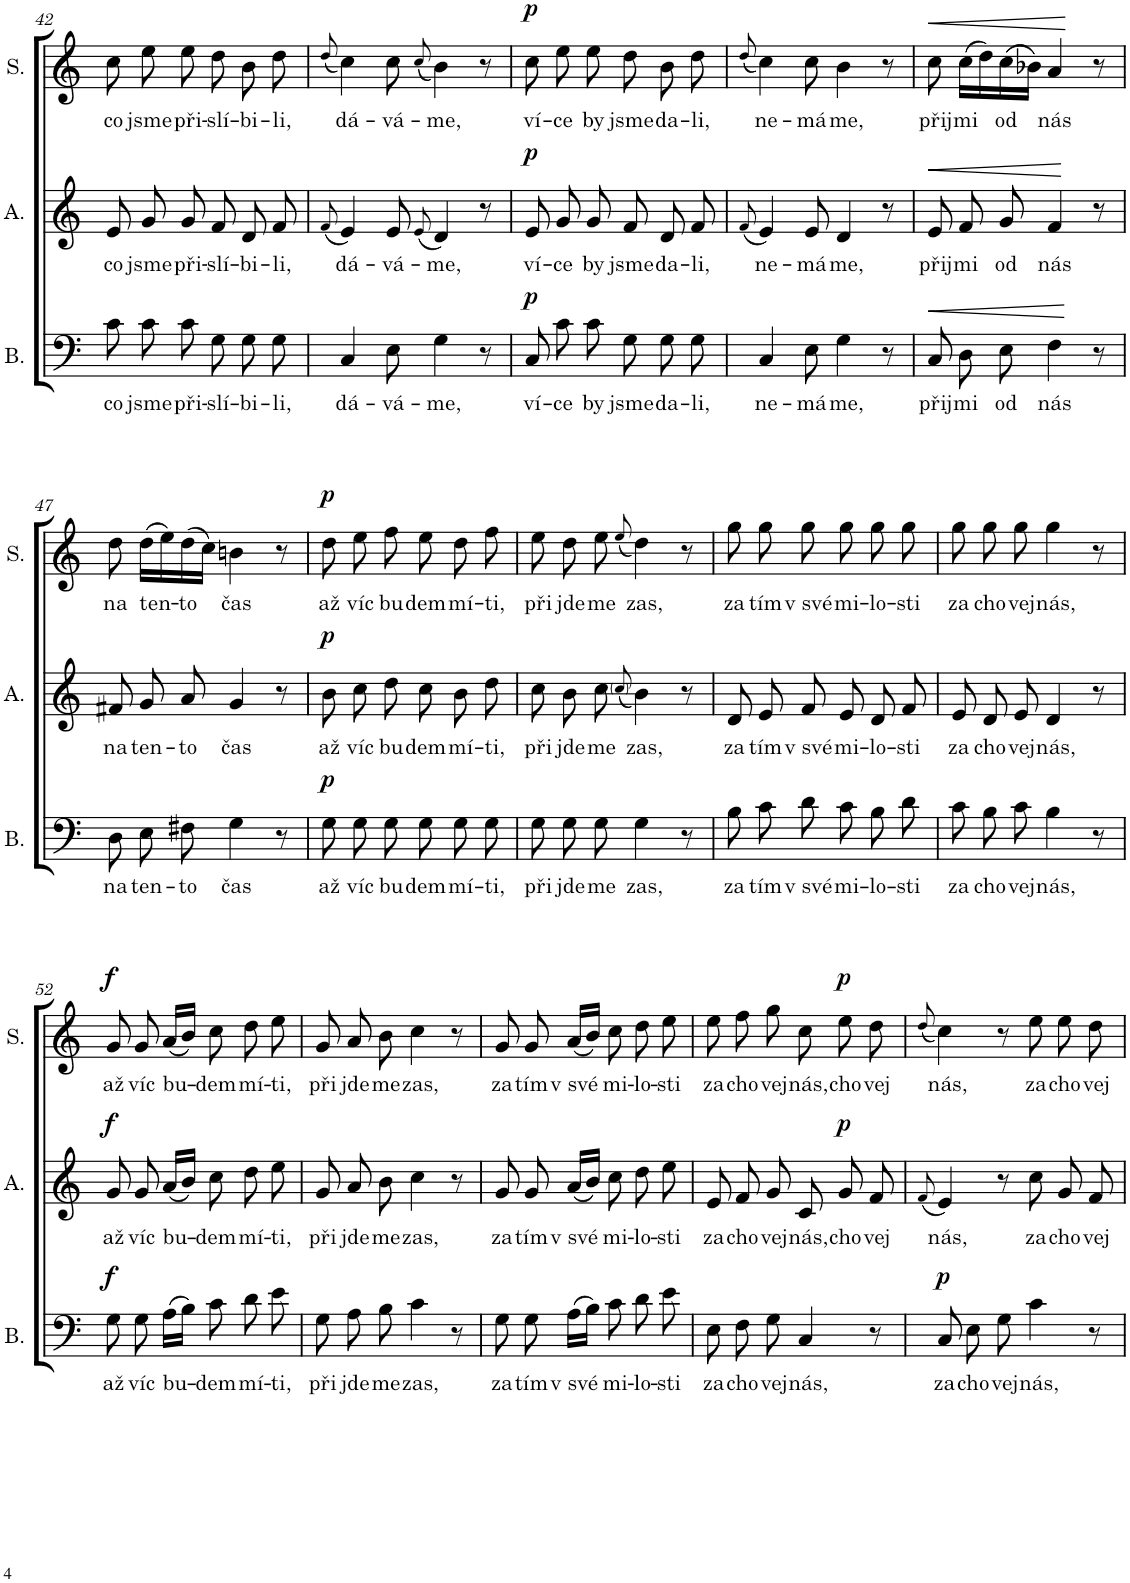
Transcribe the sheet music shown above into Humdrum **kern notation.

**kern	**text	**dynam	**kern	**text	**dynam	**kern	**text	**dynam
*part3	*part3	*part3	*part2	*part2	*part2	*part1	*part1	*part1
*staff3	*staff3	*staff3	*staff2	*staff2	*staff2	*staff1	*staff1	*staff1
*I"Bas	*	*	*I"Alt	*	*	*I"Soprán	*	*
*I'B.	*	*	*I'A.	*	*	*I'S.	*	*
!!LO:PB:g=z
*clefF4	*	*	*clefG2	*	*	*clefG2	*	*
*k[]	*	*	*k[]	*	*	*k[]	*	*
*M6/8	*	*	*M6/8	*	*	*M6/8	*	*
=42	=42	=42	=42	=42	=42	=42	=42	=42
!	!LO:LY:b	!	!	!LO:LY:b	!	!	!LO:LY:b	!
8c\	co	.	8e/	co	.	8cc\	co	.
!	!LO:LY:b	!	!	!LO:LY:b	!	!	!LO:LY:b	!
8c\	jsme	.	8g/	jsme	.	8ee\	jsme	.
!	!LO:LY:b	!	!	!LO:LY:b	!	!	!LO:LY:b	!
8c\	při-	.	8g/	při-	.	8ee\	při-	.
!	!LO:LY:b	!	!	!LO:LY:b	!	!	!LO:LY:b	!
8G\	-slí-	.	8f/	-slí-	.	8dd\	-slí-	.
!	!LO:LY:b	!	!	!LO:LY:b	!	!	!LO:LY:b	!
8G\	-bi-	.	8d/	-bi-	.	8b\	-bi-	.
!	!LO:LY:b	!	!	!LO:LY:b	!	!	!LO:LY:b	!
8G\	-li,	.	8f/	-li,	.	8dd\	-li,	.
=43	=43	=43	=43	=43	=43	=43	=43	=43
.	.	.	(8qf/	.	.	(8qdd/	.	.
!	!LO:LY:b	!	!	!LO:LY:b	!	!	!LO:LY:b	!
4C/	dá-	.	4e/)	dá-	.	4cc\)	dá-	.
!	!LO:LY:b	!	!	!LO:LY:b	!	!	!LO:LY:b	!
8E\	-vá-	.	8e/	-vá-	.	8cc\	-vá-	.
.	.	.	(8qe/	.	.	(8qcc/	.	.
!	!LO:LY:b	!	!	!LO:LY:b	!	!	!LO:LY:b	!
4G\	-me,	.	4d/)	-me,	.	4b\)	-me,	.
8r	.	.	8r	.	.	8r	.	.
=44	=44	=44	=44	=44	=44	=44	=44	=44
!	!LO:LY:b	!LO:DY:a	!	!LO:LY:b	!LO:DY:a	!	!LO:LY:b	!LO:DY:a
8C/	ví-	p	8e/	ví-	p	8cc\	ví-	p
!	!LO:LY:b	!	!	!LO:LY:b	!	!	!LO:LY:b	!
8c\	-ce	.	8g/	-ce	.	8ee\	-ce	.
!	!LO:LY:b	!	!	!LO:LY:b	!	!	!LO:LY:b	!
8c\	by	.	8g/	by	.	8ee\	by	.
!	!LO:LY:b	!	!	!LO:LY:b	!	!	!LO:LY:b	!
8G\	jsme	.	8f/	jsme	.	8dd\	jsme	.
!	!LO:LY:b	!	!	!LO:LY:b	!	!	!LO:LY:b	!
8G\	da-	.	8d/	da-	.	8b\	da-	.
!	!LO:LY:b	!	!	!LO:LY:b	!	!	!LO:LY:b	!
8G\	-li,	.	8f/	-li,	.	8dd\	-li,	.
=45	=45	=45	=45	=45	=45	=45	=45	=45
.	.	.	(8qf/	.	.	(8qdd/	.	.
!	!LO:LY:b	!	!	!LO:LY:b	!	!	!LO:LY:b	!
4C/	ne-	.	4e/)	ne-	.	4cc\)	ne-	.
!	!LO:LY:b	!	!	!LO:LY:b	!	!	!LO:LY:b	!
8E\	-má-	.	8e/	-má-	.	8cc\	-má-	.
!	!LO:LY:b	!	!	!LO:LY:b	!	!	!LO:LY:b	!
4G\	-me,	.	4d/	-me,	.	4b\	-me,	.
8r	.	.	8r	.	.	8r	.	.
=46	=46	=46	=46	=46	=46	=46	=46	=46
!	!LO:LY:b	!LO:HP:b	!	!LO:LY:b	!LO:HP:b	!	!LO:LY:b	!LO:HP:b
8C/	přij-	<	8e/	přij-	<	8cc\	přij-	<
!	!LO:LY:b	!	!	!LO:LY:b	!	!	!LO:LY:b	!
8D\	-mi	.	8f/	-mi	.	(16cc\LL	-mi	.
.	.	.	.	.	.	16dd\)	.	.
!	!LO:LY:b	!	!	!LO:LY:b	!	!	!LO:LY:b	!
8E\	od	.	8g/	od	.	(16cc\	od	.
.	.	.	.	.	.	16b-X\JJ)	.	.
!	!LO:LY:b	!	!	!LO:LY:b	!	!	!LO:LY:b	!
4F\	nás	.	4f/	nás	.	4a/	nás	.
8r	.	[	8r	.	[	8r	.	[
!!LO:LB:g=z
=47	=47	=47	=47	=47	=47	=47	=47	=47
!	!LO:LY:b	!	!	!LO:LY:b	!	!	!LO:LY:b	!
8D\	na	.	8f#X/	na	.	8dd\	na	.
!	!LO:LY:b	!	!	!LO:LY:b	!	!	!LO:LY:b	!
8E\	ten-	.	8g/	ten-	.	(16dd\LL	ten-	.
.	.	.	.	.	.	16ee\)	.	.
!	!LO:LY:b	!	!	!LO:LY:b	!	!	!LO:LY:b	!
8F#X\	-to	.	8a/	-to	.	(16dd\	-to	.
.	.	.	.	.	.	16cc\JJ)	.	.
!	!LO:LY:b	!	!	!LO:LY:b	!	!	!LO:LY:b	!
4G\	čas	.	4g/	čas	.	4bn\	čas	.
8r	.	.	8r	.	.	8r	.	.
=48	=48	=48	=48	=48	=48	=48	=48	=48
!	!LO:LY:b	!LO:DY:a	!	!LO:LY:b	!LO:DY:a	!	!LO:LY:b	!LO:DY:a
8G\	až	p	8b\	až	p	8dd\	až	p
!	!LO:LY:b	!	!	!LO:LY:b	!	!	!LO:LY:b	!
8G\	víc	.	8cc\	víc	.	8ee\	víc	.
!	!LO:LY:b	!	!	!LO:LY:b	!	!	!LO:LY:b	!
8G\	bu-	.	8dd\	bu-	.	8ff\	bu-	.
!	!LO:LY:b	!	!	!LO:LY:b	!	!	!LO:LY:b	!
8G\	-dem	.	8cc\	-dem	.	8ee\	-dem	.
!	!LO:LY:b	!	!	!LO:LY:b	!	!	!LO:LY:b	!
8G\	mí-	.	8b\	mí-	.	8dd\	mí-	.
!	!LO:LY:b	!	!	!LO:LY:b	!	!	!LO:LY:b	!
8G\	-ti,	.	8dd\	-ti,	.	8ff\	-ti,	.
=49	=49	=49	=49	=49	=49	=49	=49	=49
!	!LO:LY:b	!	!	!LO:LY:b	!	!	!LO:LY:b	!
8G\	při-	.	8cc\	při-	.	8ee\	při-	.
!	!LO:LY:b	!	!	!LO:LY:b	!	!	!LO:LY:b	!
8G\	-jde-	.	8b\	-jde-	.	8dd\	-jde-	.
!	!LO:LY:b	!	!	!LO:LY:b	!	!	!LO:LY:b	!
8G\	-me	.	8cc\	-me	.	8ee\	-me	.
.	.	.	(8qcc/	.	.	(8qee/	.	.
!	!LO:LY:b	!	!	!LO:LY:b	!	!	!LO:LY:b	!
4G\	zas,	.	4b\)	zas,	.	4dd\)	zas,	.
8r	.	.	8r	.	.	8r	.	.
=50	=50	=50	=50	=50	=50	=50	=50	=50
!	!LO:LY:b	!	!	!LO:LY:b	!	!	!LO:LY:b	!
8B\	za-	.	8d/	za-	.	8gg\	za-	.
!	!LO:LY:b	!	!	!LO:LY:b	!	!	!LO:LY:b	!
8c\	-tím	.	8e/	-tím	.	8gg\	-tím	.
!	!LO:LY:b	!	!	!LO:LY:b	!	!	!LO:LY:b	!
8d\	v své	.	8f/	v své	.	8gg\	v své	.
!	!LO:LY:b	!	!	!LO:LY:b	!	!	!LO:LY:b	!
8c\	mi-	.	8e/	mi-	.	8gg\	mi-	.
!	!LO:LY:b	!	!	!LO:LY:b	!	!	!LO:LY:b	!
8B\	-lo-	.	8d/	-lo-	.	8gg\	-lo-	.
!	!LO:LY:b	!	!	!LO:LY:b	!	!	!LO:LY:b	!
8d\	-sti	.	8f/	-sti	.	8gg\	-sti	.
=51	=51	=51	=51	=51	=51	=51	=51	=51
!	!LO:LY:b	!	!	!LO:LY:b	!	!	!LO:LY:b	!
8c\	za-	.	8e/	za-	.	8gg\	za-	.
!	!LO:LY:b	!	!	!LO:LY:b	!	!	!LO:LY:b	!
8B\	-cho-	.	8d/	-cho-	.	8gg\	-cho-	.
!	!LO:LY:b	!	!	!LO:LY:b	!	!	!LO:LY:b	!
8c\	-vej	.	8e/	-vej	.	8gg\	-vej	.
!	!LO:LY:b	!	!	!LO:LY:b	!	!	!LO:LY:b	!
4B\	nás,	.	4d/	nás,	.	4gg\	nás,	.
8r	.	.	8r	.	.	8r	.	.
!!LO:LB:g=z
=52	=52	=52	=52	=52	=52	=52	=52	=52
!	!LO:LY:b	!LO:DY:a	!	!LO:LY:b	!LO:DY:a	!	!LO:LY:b	!LO:DY:a
8G\	až	f	8g/	až	f	8g/	až	f
!	!LO:LY:b	!	!	!LO:LY:b	!	!	!LO:LY:b	!
8G\	víc	.	8g/	víc	.	8g/	víc	.
!	!LO:LY:b	!	!	!LO:LY:b	!	!	!LO:LY:b	!
(16A\LL	bu-	.	(16a/LL	bu-	.	(16a/LL	bu-	.
16B\JJ)	.	.	16b/JJ)	.	.	16b/JJ)	.	.
!	!LO:LY:b	!	!	!LO:LY:b	!	!	!LO:LY:b	!
8c\	-dem	.	8cc\	-dem	.	8cc\	-dem	.
!	!LO:LY:b	!	!	!LO:LY:b	!	!	!LO:LY:b	!
8d\	mí-	.	8dd\	mí-	.	8dd\	mí-	.
!	!LO:LY:b	!	!	!LO:LY:b	!	!	!LO:LY:b	!
8e\	-ti,	.	8ee\	-ti,	.	8ee\	-ti,	.
=53	=53	=53	=53	=53	=53	=53	=53	=53
!	!LO:LY:b	!	!	!LO:LY:b	!	!	!LO:LY:b	!
8G\	při-	.	8g/	při-	.	8g/	při-	.
!	!LO:LY:b	!	!	!LO:LY:b	!	!	!LO:LY:b	!
8A\	-jde-	.	8a/	-jde-	.	8a/	-jde-	.
!	!LO:LY:b	!	!	!LO:LY:b	!	!	!LO:LY:b	!
8B\	-me	.	8b\	-me	.	8b\	-me	.
!	!LO:LY:b	!	!	!LO:LY:b	!	!	!LO:LY:b	!
4c\	zas,	.	4cc\	zas,	.	4cc\	zas,	.
8r	.	.	8r	.	.	8r	.	.
=54	=54	=54	=54	=54	=54	=54	=54	=54
!	!LO:LY:b	!	!	!LO:LY:b	!	!	!LO:LY:b	!
8G\	za-	.	8g/	za-	.	8g/	za-	.
!	!LO:LY:b	!	!	!LO:LY:b	!	!	!LO:LY:b	!
8G\	-tím	.	8g/	-tím	.	8g/	-tím	.
!	!LO:LY:b	!	!	!LO:LY:b	!	!	!LO:LY:b	!
(16A\LL	v své	.	(16a/LL	v své	.	(16a/LL	v své	.
16B\JJ)	.	.	16b/JJ)	.	.	16b/JJ)	.	.
!	!LO:LY:b	!	!	!LO:LY:b	!	!	!LO:LY:b	!
8c\	mi-	.	8cc\	mi-	.	8cc\	mi-	.
!	!LO:LY:b	!	!	!LO:LY:b	!	!	!LO:LY:b	!
8d\	-lo-	.	8dd\	-lo-	.	8dd\	-lo-	.
!	!LO:LY:b	!	!	!LO:LY:b	!	!	!LO:LY:b	!
8e\	-sti	.	8ee\	-sti	.	8ee\	-sti	.
=55	=55	=55	=55	=55	=55	=55	=55	=55
!	!LO:LY:b	!	!	!LO:LY:b	!	!	!LO:LY:b	!
8E\	za-	.	8e/	za-	.	8ee\	za-	.
!	!LO:LY:b	!	!	!LO:LY:b	!	!	!LO:LY:b	!
8F\	-cho-	.	8f/	-cho-	.	8ff\	-cho-	.
!	!LO:LY:b	!	!	!LO:LY:b	!	!	!LO:LY:b	!
8G\	-vej	.	8g/	-vej	.	8gg\	-vej	.
!	!LO:LY:b	!	!	!LO:LY:b	!	!	!LO:LY:b	!
4C/	nás,	.	8c/	nás,	.	8cc\	nás,	.
!	!	!	!	!LO:LY:b	!LO:DY:a	!	!LO:LY:b	!LO:DY:a
.	.	.	8g/	cho-	p	8ee\	cho-	p
!	!	!	!	!LO:LY:b	!	!	!LO:LY:b	!
8r	.	.	8f/	-vej	.	8dd\	-vej	.
=56	=56	=56	=56	=56	=56	=56	=56	=56
.	.	.	(8qf/	.	.	(8qdd/	.	.
!	!LO:LY:b	!LO:DY:a	!	!LO:LY:b	!	!	!LO:LY:b	!
8C/	za-	p	4e/)	nás,	.	4cc\)	nás,	.
!	!LO:LY:b	!	!	!	!	!	!	!
8E\	-cho-	.	.	.	.	.	.	.
!	!LO:LY:b	!	!	!	!	!	!	!
8G\	-vej	.	8r	.	.	8r	.	.
!	!LO:LY:b	!	!	!LO:LY:b	!	!	!LO:LY:b	!
4c\	nás,	.	8cc\	za-	.	8ee\	za-	.
!	!	!	!	!LO:LY:b	!	!	!LO:LY:b	!
.	.	.	8g/	-cho-	.	8ee\	-cho-	.
!	!	!	!	!LO:LY:b	!	!	!LO:LY:b	!
8r	.	.	8f/	-vej	.	8dd\	-vej	.
=	=	=	=	=	=	=	=	=
*-	*-	*-	*-	*-	*-	*-	*-	*-
